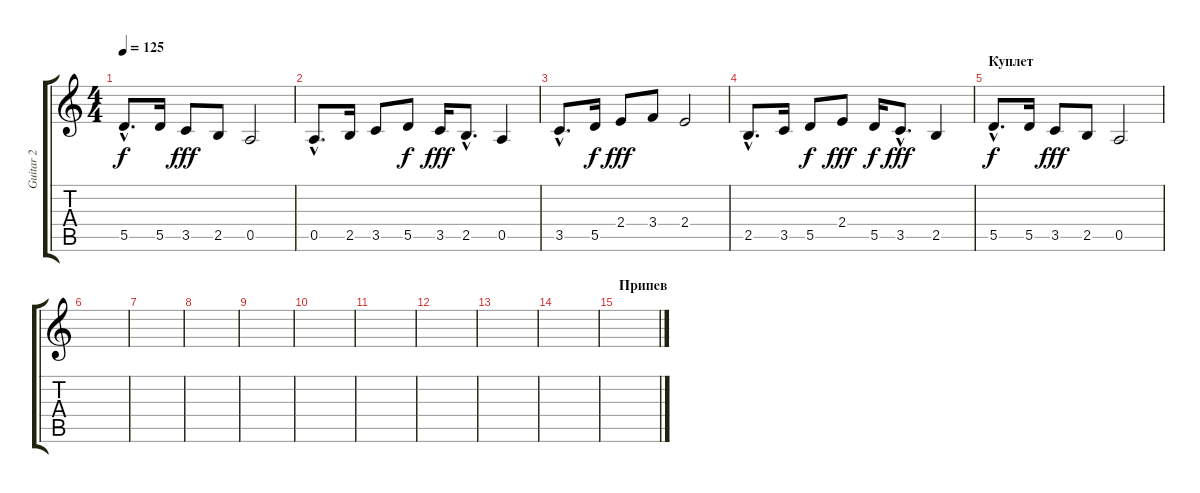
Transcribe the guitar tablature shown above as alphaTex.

\track ("Guitar 2" "Guitar 2") {instrument electricguitarclean}
\staff {score tabs}
\tuning (E4 B3 G3 D3 A2 E2) {hide}
\ts (4 4)
\tempo 125
\clef g2
\ks c
5.5{hac}.8{d dy f} 5.5.16 3.5.8{dy fff} 2.5.8 0.5.2 |
0.5{hac}.8{d} 2.5.16 3.5.8 5.5.8{dy f} 3.5.16{dy fff} 2.5{hac}.8{d} 0.5.4 |
3.5{hac}.8{d} 5.5.16{dy f} 2.4.8{dy fff} 3.4.8 2.4.2 |
2.5{hac}.8{d} 3.5.16 5.5.8{dy f} 2.4.8{dy fff} 5.5.16{dy f} 3.5{hac}.8{d dy fff} 2.5.4 |
\section ("" "Куплет")
5.5{hac}.8{d dy f} 5.5.16 3.5.8{dy fff} 2.5.8 0.5.2 |
|
|
|
|
|
|
|
|
|
\section ("" "Припев")
